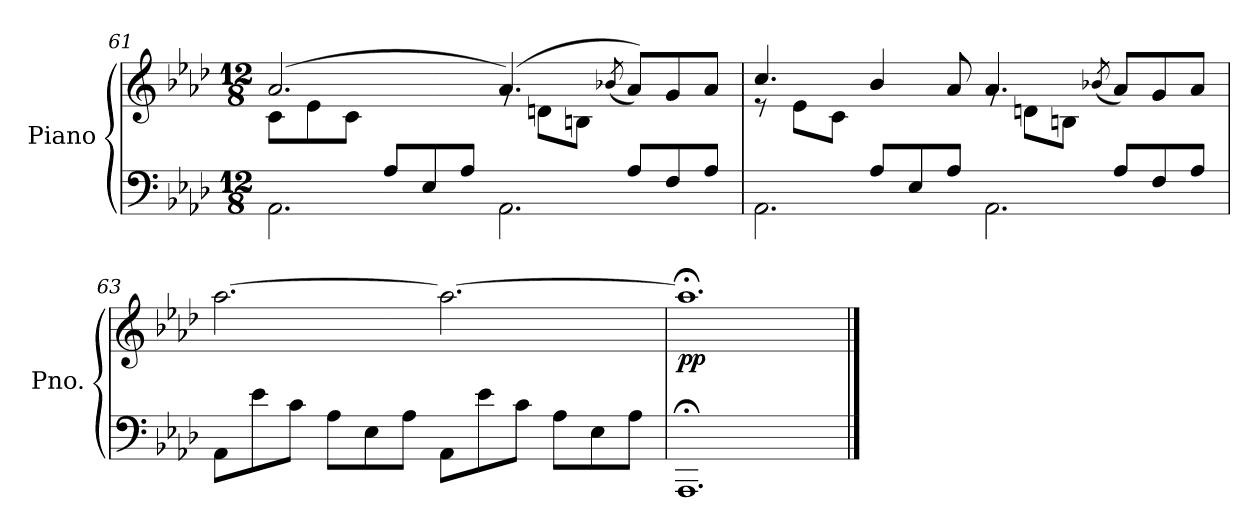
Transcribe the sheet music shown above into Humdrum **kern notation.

**kern	**kern	**dynam
*part1	*part1	*part1
*staff2	*staff1	*staff1/2
*I"Piano	*	*
*I'Pno.	*	*
!!LO:LB:g=z
*clefF4	*clefG2	*
*k[b-e-a-d-]	*k[b-e-a-d-]	*
*M12/8	*M12/8	*
*MM83	*MM83	*
=61	=61	=61
*^	*^	*
4.ryy	2.AA-\	(>2.a-/	8c\L	.
.	.	.	8e-\	.
.	.	.	8c\J	.
8A-/L	.	.	4.ryy	.
8E-/	.	.	.	.
8A-/J	.	.	.	.
4.ryy	2.AA-\	(>4.a-/)	8rg	.
.	.	.	8dn\L	.
.	.	.	8Bn\J	.
.	.	(<8qb-X/	.	.
8A-/L	.	8a-/L))	4.ryy	.
8F/	.	8g/	.	.
8A-/J	.	8a-/J	.	.
=62	=62	=62	=62	=62
4.ryy	2.AA-\	4.cc/	8re	.
.	.	.	8e-\L	.
.	.	.	8c\J	.
8A-/L	.	4b-/	4.ryy	.
8E-/	.	.	.	.
8A-/J	.	8a-/	.	.
4.ryy	2.AA-\	4.a-/	8rg	.
.	.	.	8dn\L	.
.	.	.	8Bn\J	.
*	*	*MM75	*	*
.	.	(<8qb-X/	.	.
8A-/L	.	8a-/L)	4.ryy	.
8F/	.	8g/	.	.
8A-/J	.	8a-/J	.	.
*v	*v	*	*	*
*	*v	*v	*
=63	=63	=63
8AA-\L	[2.aa-\	.
8e-\	.	.
8c\J	.	.
8A-\L	.	.
8E-\	.	.
8A-\J	.	.
*	*MM60	*
8AA-\L	2.aa-\_	.
8e-\	.	.
8c\J	.	.
8A-\L	.	.
8E-\	.	.
8A-\J	.	.
=64	=64	=64
*	*MM45	*
!	!	!LO:DY:b
1.AAA-;<	1.aa-;<]	pp
==	==	==
*-	*-	*-
